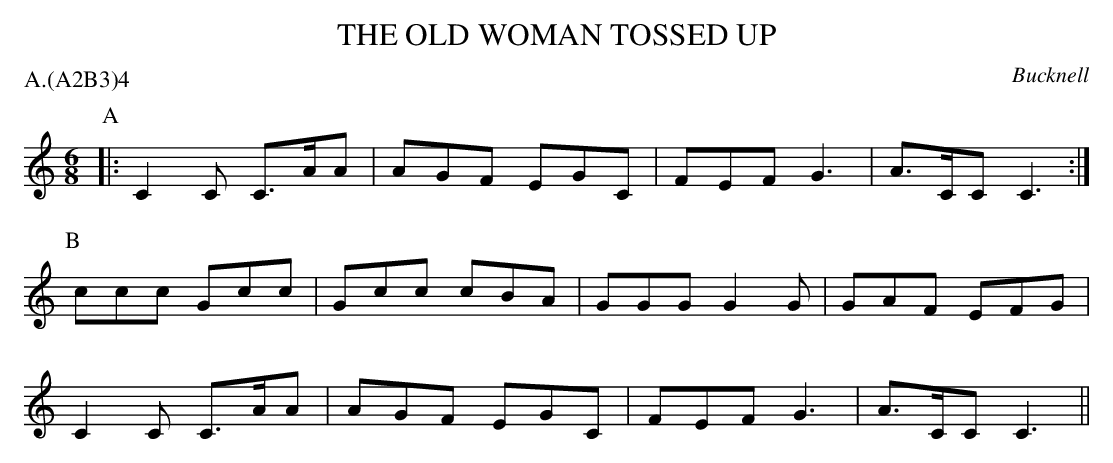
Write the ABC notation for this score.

X:1
T: THE OLD WOMAN TOSSED UP
O: Bucknell
P: A.(A2B3)4
M: 6/8
L: 1/8
K: C
P: A
|: C2C C>AA | AGF EGC | FEF G3 | A>CC C3 :|
P: B
   ccc Gcc  | Gcc cBA | GGG G2G | GAF EFG |
   C2C C>AA | AGF EGC | FEF G3  | A>CC C3 ||
